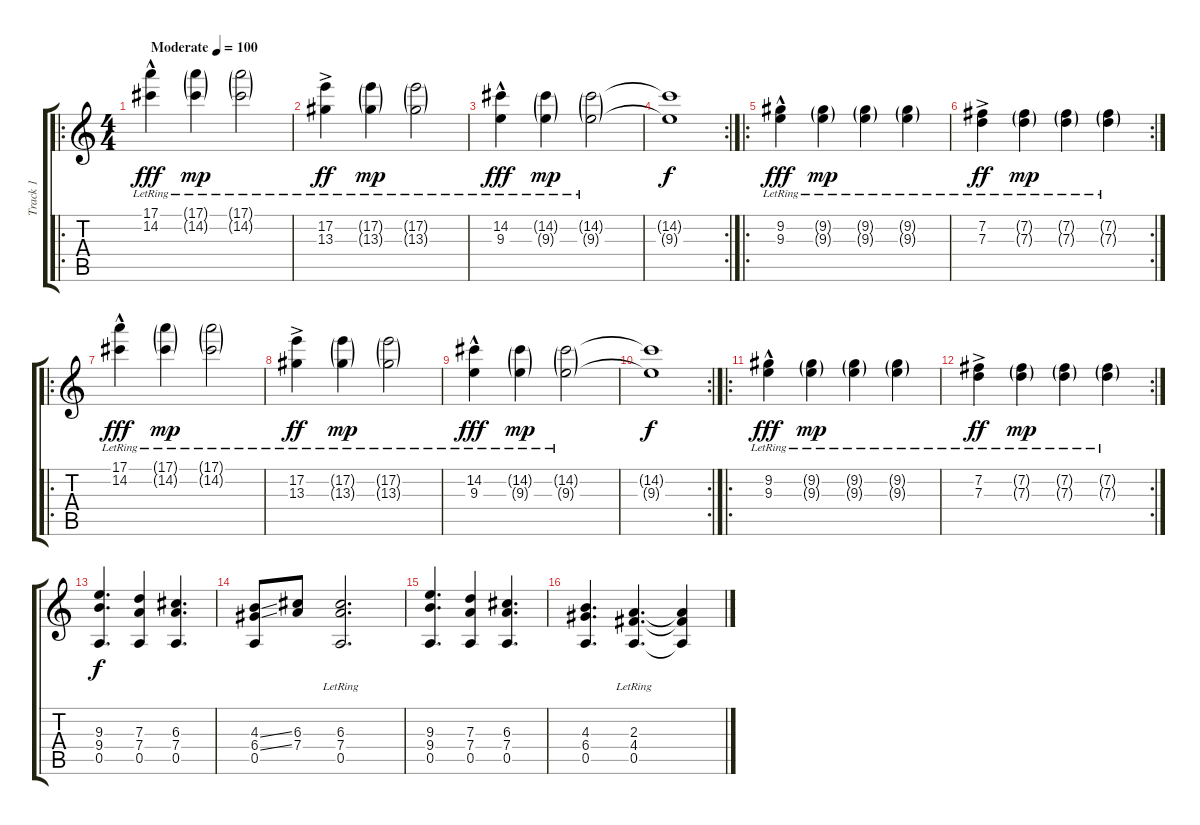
\track ("Track 1" "Track 1") {instrument acousticguitarsteel}
\staff {score tabs}
\tuning (E4 B3 G3 D3 A2 E2) {hide}
\ro
\ts (4 4)
\tempo (100 "Moderate")
\clef g2
\ks c
(17.1{hac} 14.2{lr}).4{dy fff instrument acousticguitarsteel} (17.1{g} 14.2{g lr}).4{dy mp} (17.1{g} 14.2{g lr}).2 |
(17.2{lr} 13.3{ac}).4{dy ff} (17.2{g lr} 13.3{g}).4{dy mp} (17.2{g lr} 13.3{g}).2 |
(14.2{lr} 9.3{hac}).4{dy fff} (14.2{g lr} 9.3{g}).4{dy mp} (14.2{g lr} 9.3{g}).2 |
\rc 2
(14.2{t} 9.3{t}).1{dy f} |
\ro
(9.2{lr} 9.3{hac}).4{dy fff} (9.2{g lr} 9.3{g}).4{dy mp} (9.2{g lr} 9.3{g}).4 (9.2{g lr} 9.3{g}).4 |
\rc 2
(7.2{lr} 7.3{ac}).4{dy ff} (7.2{g lr} 7.3{g}).4{dy mp} (7.2{g lr} 7.3{g}).4 (7.2{g lr} 7.3{g}).4 |
\ro
(17.1{hac} 14.2{lr}).4{dy fff} (17.1{g} 14.2{g lr}).4{dy mp} (17.1{g} 14.2{g lr}).2 |
(17.2{lr} 13.3{ac}).4{dy ff} (17.2{g lr} 13.3{g}).4{dy mp} (17.2{g lr} 13.3{g}).2 |
(14.2{lr} 9.3{hac}).4{dy fff} (14.2{g lr} 9.3{g}).4{dy mp} (14.2{g lr} 9.3{g}).2 |
\rc 2
(14.2{t} 9.3{t}).1{dy f} |
\ro
(9.2{lr} 9.3{hac}).4{dy fff} (9.2{g lr} 9.3{g}).4{dy mp} (9.2{g lr} 9.3{g}).4 (9.2{g lr} 9.3{g}).4 |
\rc 2
(7.2{lr} 7.3{ac}).4{dy ff} (7.2{g lr} 7.3{g}).4{dy mp} (7.2{g lr} 7.3{g}).4 (7.2{g lr} 7.3{g}).4 |
(9.3 9.4 0.5).4{d dy f} (7.3 7.4 0.5).4 (6.3 7.4 0.5).4{d} |
(4.3{ss} 6.4{ss} 0.5).8 (6.3 7.4).8 (6.3{lr} 7.4 0.5).2{d} |
(9.3 9.4 0.5).4{d} (7.3 7.4 0.5).4 (6.3 7.4 0.5).4{d} |
(4.3 6.4 0.5).4{d} (2.3{lr} 4.4 0.5).4{d} (2.3{t} 4.4{t} 0.5{t}).4
